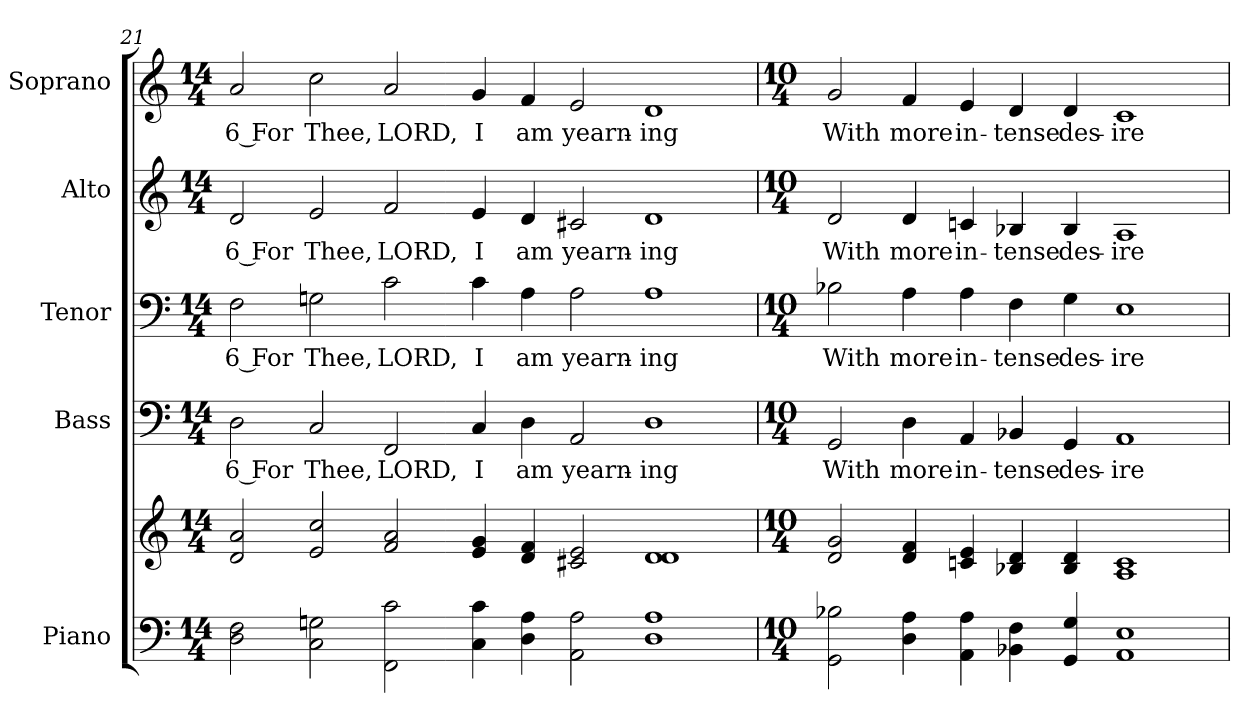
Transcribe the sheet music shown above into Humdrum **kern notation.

**kern	**kern	**kern	**text	**kern	**text	**kern	**text	**kern	**text
*part5	*part5	*part4	*part4	*part3	*part3	*part2	*part2	*part1	*part1
*staff6	*staff5	*staff4	*staff4	*staff3	*staff3	*staff2	*staff2	*staff1	*staff1
*I"Piano	*	*I"Bass	*	*I"Tenor	*	*I"Alto	*	*I"Soprano	*
*I'Pno.	*	*I'B.	*	*I'T.	*	*I'A.	*	*I'S.	*
!!LO:PB:g=z
*clefF4	*clefG2	*clefF4	*	*clefF4	*	*clefG2	*	*clefG2	*
*k[]	*k[]	*k[]	*	*k[]	*	*k[]	*	*k[]	*
*C:	*C:	*C:	*	*C:	*	*C:	*	*C:	*
*M14/4	*M14/4	*M14/4	*	*M14/4	*	*M14/4	*	*M14/4	*
=21	=21	=21	=21	=21	=21	=21	=21	=21	=21
!	!	!	!LO:LY:b:color=#000000	!	!	!	!	!	!
!	!	!	!	!	!LO:LY:b:color=#000000	!	!	!	!
!	!	!	!	!	!	!	!LO:LY:b:color=#000000	!	!
!	!	!	!	!	!	!	!	!	!LO:LY:b:color=#000000
2Di\ 2Fi	2di/ 2ai	2Di\	6 For	2Fi\	6 For	2di/	6 For	2ai/	6 For
!	!	!	!LO:LY:b:color=#000000	!	!	!	!	!	!
!	!	!	!	!	!LO:LY:b:color=#000000	!	!	!	!
!	!	!	!	!	!	!	!LO:LY:b:color=#000000	!	!
!	!	!	!	!	!	!	!	!	!LO:LY:b:color=#000000
2Ci\ 2Gni	2ei/ 2cci	2Ci/	Thee,	2Gni\	Thee,	2ei/	Thee,	2cci\	Thee,
!	!	!	!LO:LY:b:color=#000000	!	!	!	!	!	!
!	!	!	!	!	!LO:LY:b:color=#000000	!	!	!	!
!	!	!	!	!	!	!	!LO:LY:b:color=#000000	!	!
!	!	!	!	!	!	!	!	!	!LO:LY:b:color=#000000
2FFi\ 2ci	2fi/ 2ai	2FFi/	LORD,	2ci\	LORD,	2fi/	LORD,	2ai/	LORD,
!	!	!	!LO:LY:b:color=#000000	!	!	!	!	!	!
!	!	!	!	!	!LO:LY:b:color=#000000	!	!	!	!
!	!	!	!	!	!	!	!LO:LY:b:color=#000000	!	!
!	!	!	!	!	!	!	!	!	!LO:LY:b:color=#000000
4Ci\ 4ci	4ei/ 4gi	4Ci/	I	4ci\	I	4ei/	I	4gi/	I
!	!	!	!LO:LY:b:color=#000000	!	!	!	!	!	!
!	!	!	!	!	!LO:LY:b:color=#000000	!	!	!	!
!	!	!	!	!	!	!	!LO:LY:b:color=#000000	!	!
!	!	!	!	!	!	!	!	!	!LO:LY:b:color=#000000
4Di\ 4Ai	4di/ 4fi	4Di\	am	4Ai\	am	4di/	am	4fi/	am
!	!	!	!LO:LY:b:color=#000000	!	!	!	!	!	!
!	!	!	!	!	!LO:LY:b:color=#000000	!	!	!	!
!	!	!	!	!	!	!	!LO:LY:b:color=#000000	!	!
!	!	!	!	!	!	!	!	!	!LO:LY:b:color=#000000
2AAi\ 2Ai	2c#Xi/ 2ei	2AAi/	yearn-	2Ai\	yearn-	2c#Xi/	yearn-	2ei/	yearn-
!	!	!	!LO:LY:b:color=#000000	!	!	!	!	!	!
!	!	!	!	!	!LO:LY:b:color=#000000	!	!	!	!
!	!	!	!	!	!	!	!LO:LY:b:color=#000000	!	!
!	!	!	!	!	!	!	!	!	!LO:LY:b:color=#000000
1Di 1Ai	1di 1di	1Di	-ing	1Ai	-ing	1di	-ing	1di	-ing
!!LO:PB:g=z
=22	=22	=22	=22	=22	=22	=22	=22	=22	=22
*M10/4	*M10/4	*M10/4	*	*M10/4	*	*M10/4	*	*M10/4	*
!	!	!	!LO:LY:b:color=#000000	!	!	!	!	!	!
!	!	!	!	!	!LO:LY:b:color=#000000	!	!	!	!
!	!	!	!	!	!	!	!LO:LY:b:color=#000000	!	!
!	!	!	!	!	!	!	!	!	!LO:LY:b:color=#000000
2GGi\ 2B-Xi	2di/ 2gi	2GGi/	With	2B-Xi\	With	2di/	With	2gi/	With
!	!	!	!LO:LY:b:color=#000000	!	!	!	!	!	!
!	!	!	!	!	!LO:LY:b:color=#000000	!	!	!	!
!	!	!	!	!	!	!	!LO:LY:b:color=#000000	!	!
!	!	!	!	!	!	!	!	!	!LO:LY:b:color=#000000
4Di\ 4Ai	4di/ 4fi	4Di\	more	4Ai\	more	4di/	more	4fi/	more
!	!	!	!LO:LY:b:color=#000000	!	!	!	!	!	!
!	!	!	!	!	!LO:LY:b:color=#000000	!	!	!	!
!	!	!	!	!	!	!	!LO:LY:b:color=#000000	!	!
!	!	!	!	!	!	!	!	!	!LO:LY:b:color=#000000
4AAi\ 4Ai	4cni/ 4ei	4AAi/	in-	4Ai\	in-	4cni/	in-	4ei/	in-
!	!	!	!LO:LY:b:color=#000000	!	!	!	!	!	!
!	!	!	!	!	!LO:LY:b:color=#000000	!	!	!	!
!	!	!	!	!	!	!	!LO:LY:b:color=#000000	!	!
!	!	!	!	!	!	!	!	!	!LO:LY:b:color=#000000
4BB-Xi\ 4Fi	4B-Xi/ 4di	4BB-Xi/	-tense	4Fi\	-tense	4B-Xi/	-tense	4di/	-tense
!	!	!	!LO:LY:b:color=#000000	!	!	!	!	!	!
!	!	!	!	!	!LO:LY:b:color=#000000	!	!	!	!
!	!	!	!	!	!	!	!LO:LY:b:color=#000000	!	!
!	!	!	!	!	!	!	!	!	!LO:LY:b:color=#000000
4GGi/ 4Gi	4B-i/ 4di	4GGi/	des-	4Gi\	des-	4B-i/	des-	4di/	des-
!	!	!	!LO:LY:b:color=#000000	!	!	!	!	!	!
!	!	!	!	!	!LO:LY:b:color=#000000	!	!	!	!
!	!	!	!	!	!	!	!LO:LY:b:color=#000000	!	!
!	!	!	!	!	!	!	!	!	!LO:LY:b:color=#000000
1AAi 1Ei	1Ai 1ci	1AAi	-ire	1Ei	-ire	1Ai	-ire	1ci	-ire
=	=	=	=	=	=	=	=	=	=
*-	*-	*-	*-	*-	*-	*-	*-	*-	*-
